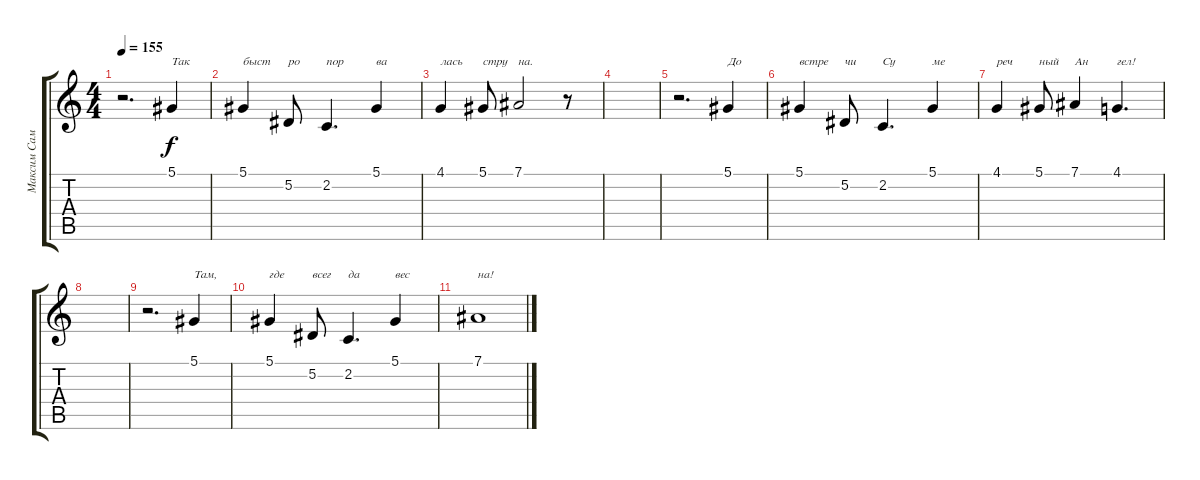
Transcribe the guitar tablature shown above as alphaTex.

\track ("Максим Самосват" "Максим Сам") {instrument bassoon}
\staff {score tabs}
\tuning (Eb4 Bb3 Gb3 Db3 Ab2 Eb2) {hide}
\ts (4 4)
\tempo 155
\clef g2
\ks c
r.2{d dy f} 5.1.4{txt "Так"} |
5.1.4{txt "быст"} 5.2.8{txt "ро"} 2.2.4{d txt "пор"} 5.1.4{txt "ва"} |
4.1.4{txt "лась"} 5.1.8{txt "стру"} 7.1.2{txt "на."} r.8 |
|
r.2{d} 5.1.4{txt "До"} |
5.1.4{txt "встре"} 5.2.8{txt "чи"} 2.2.4{d txt "Су"} 5.1.4{txt "ме"} |
4.1.4{txt "реч"} 5.1.8{txt "ный"} 7.1.4{txt "Ан"} 4.1.4{d txt "гел!"} |
|
r.2{d} 5.1.4{txt "Там,"} |
5.1.4{txt "где"} 5.2.8{txt "всег"} 2.2.4{d txt "да"} 5.1.4{txt "вес"} |
7.1.1{txt "на!"}
